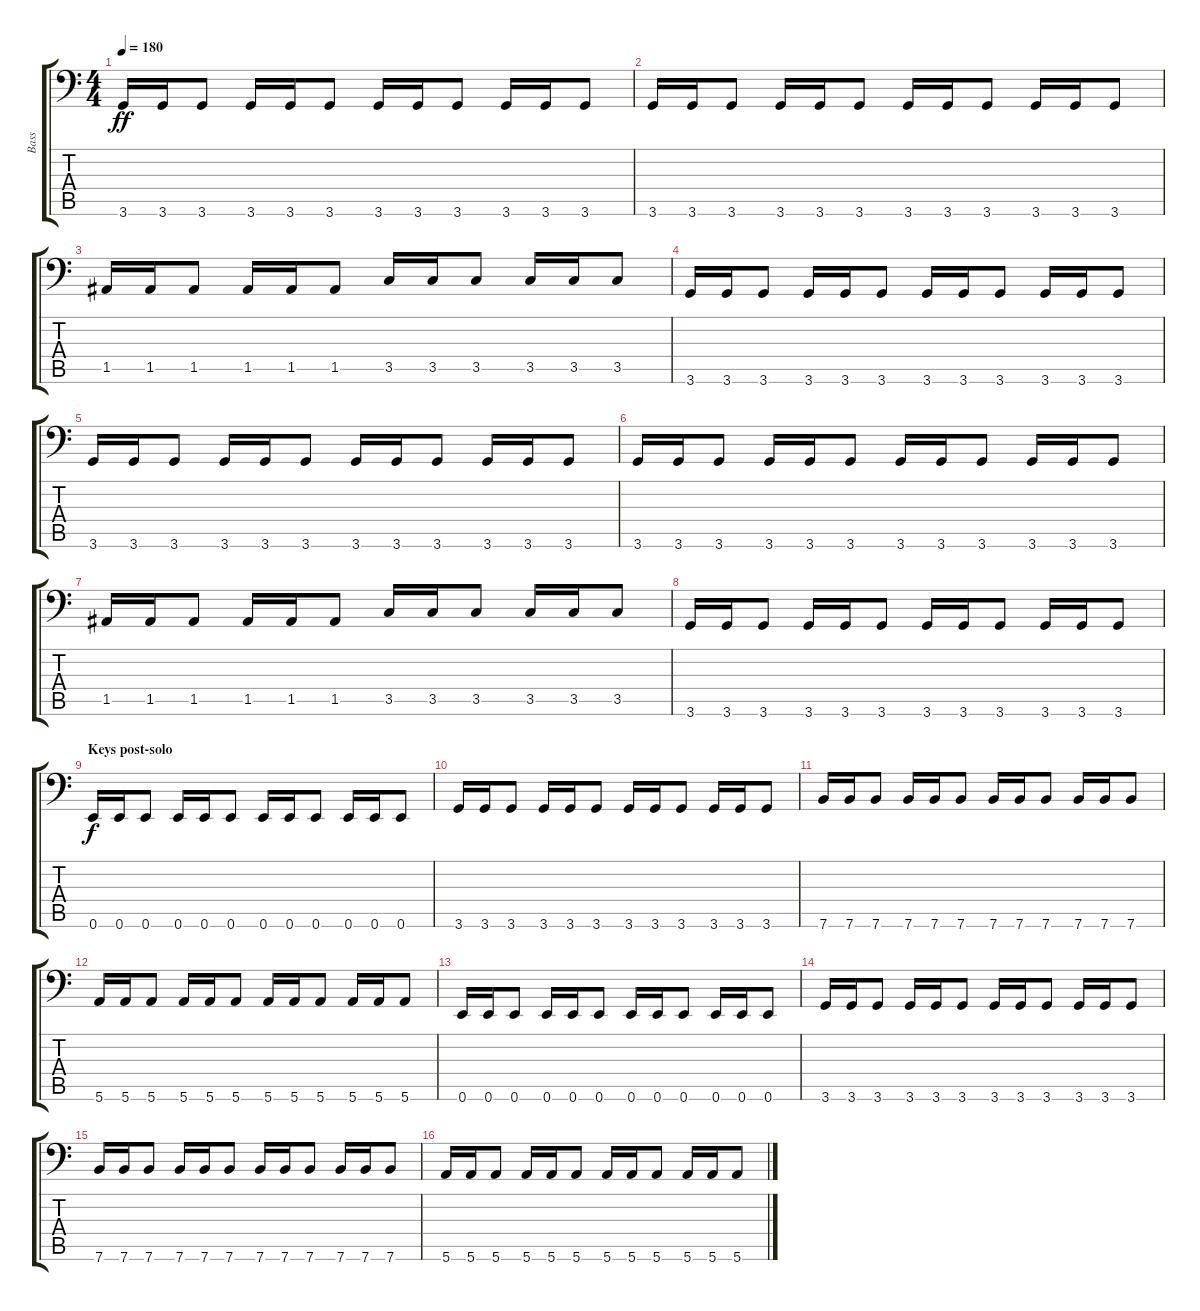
\track ("Bass" "Bass") {instrument electricbassfinger}
\staff {score tabs}
\tuning (E3 B2 G2 D2 A1 E1) {hide}
\ts (4 4)
\tempo 180
\clef f4
\ks c
3.6.16{dy ff} 3.6.16 3.6.8 3.6.16 3.6.16 3.6.8 3.6.16 3.6.16 3.6.8 3.6.16 3.6.16 3.6.8 |
3.6.16 3.6.16 3.6.8 3.6.16 3.6.16 3.6.8 3.6.16 3.6.16 3.6.8 3.6.16 3.6.16 3.6.8 |
1.5.16 1.5.16 1.5.8 1.5.16 1.5.16 1.5.8 3.5.16 3.5.16 3.5.8 3.5.16 3.5.16 3.5.8 |
3.6.16 3.6.16 3.6.8 3.6.16 3.6.16 3.6.8 3.6.16 3.6.16 3.6.8 3.6.16 3.6.16 3.6.8 |
3.6.16 3.6.16 3.6.8 3.6.16 3.6.16 3.6.8 3.6.16 3.6.16 3.6.8 3.6.16 3.6.16 3.6.8 |
3.6.16 3.6.16 3.6.8 3.6.16 3.6.16 3.6.8 3.6.16 3.6.16 3.6.8 3.6.16 3.6.16 3.6.8 |
1.5.16 1.5.16 1.5.8 1.5.16 1.5.16 1.5.8 3.5.16 3.5.16 3.5.8 3.5.16 3.5.16 3.5.8 |
3.6.16 3.6.16 3.6.8 3.6.16 3.6.16 3.6.8 3.6.16 3.6.16 3.6.8 3.6.16 3.6.16 3.6.8 |
\section ("" "Keys post-solo")
0.6.16{dy f} 0.6.16 0.6.8 0.6.16 0.6.16 0.6.8 0.6.16 0.6.16 0.6.8 0.6.16 0.6.16 0.6.8 |
3.6.16 3.6.16 3.6.8 3.6.16 3.6.16 3.6.8 3.6.16 3.6.16 3.6.8 3.6.16 3.6.16 3.6.8 |
7.6.16 7.6.16 7.6.8 7.6.16 7.6.16 7.6.8 7.6.16 7.6.16 7.6.8 7.6.16 7.6.16 7.6.8 |
5.6.16 5.6.16 5.6.8 5.6.16 5.6.16 5.6.8 5.6.16 5.6.16 5.6.8 5.6.16 5.6.16 5.6.8 |
0.6.16 0.6.16 0.6.8 0.6.16 0.6.16 0.6.8 0.6.16 0.6.16 0.6.8 0.6.16 0.6.16 0.6.8 |
3.6.16 3.6.16 3.6.8 3.6.16 3.6.16 3.6.8 3.6.16 3.6.16 3.6.8 3.6.16 3.6.16 3.6.8 |
7.6.16 7.6.16 7.6.8 7.6.16 7.6.16 7.6.8 7.6.16 7.6.16 7.6.8 7.6.16 7.6.16 7.6.8 |
5.6.16 5.6.16 5.6.8 5.6.16 5.6.16 5.6.8 5.6.16 5.6.16 5.6.8 5.6.16 5.6.16 5.6.8
